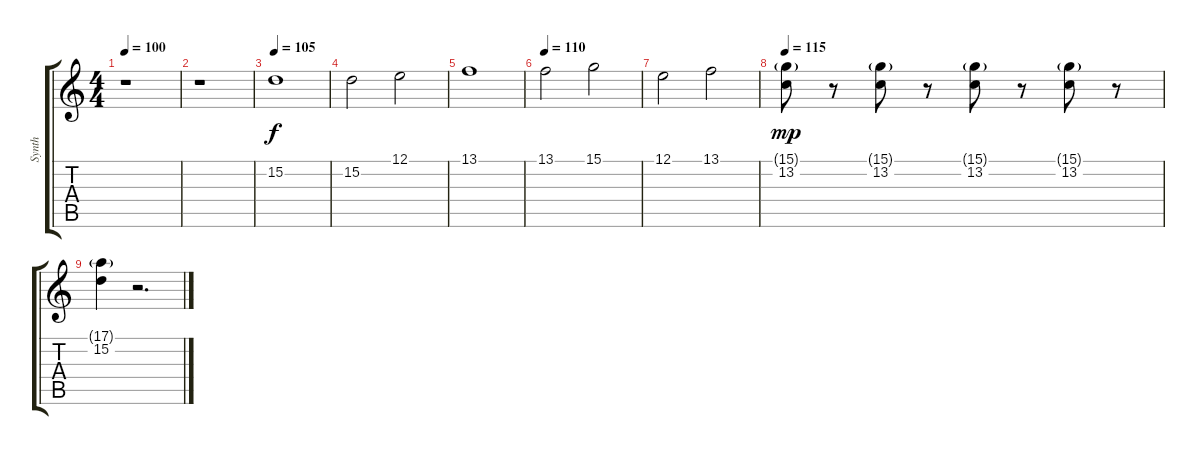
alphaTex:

\track ("Synth" "Synth") {instrument choiraahs}
\staff {score tabs}
\tuning (E4 B3 G3 D3 A2 E2) {hide}
\ts (4 4)
\tempo 100
\clef g2
\ks c
r.1{dy f} |
r.1 |
\tempo 105
15.2.1 |
15.2.2 12.1.2 |
13.1.1 |
\tempo 110
13.1.2 15.1.2 |
12.1.2 13.1.2 |
\tempo 115
(15.1{g} 13.2).8{dy mp} r.8 (15.1{g} 13.2).8 r.8 (15.1{g} 13.2).8 r.8 (15.1{g} 13.2).8 r.8 |
(17.1{g} 15.2).4 r.2{d}
